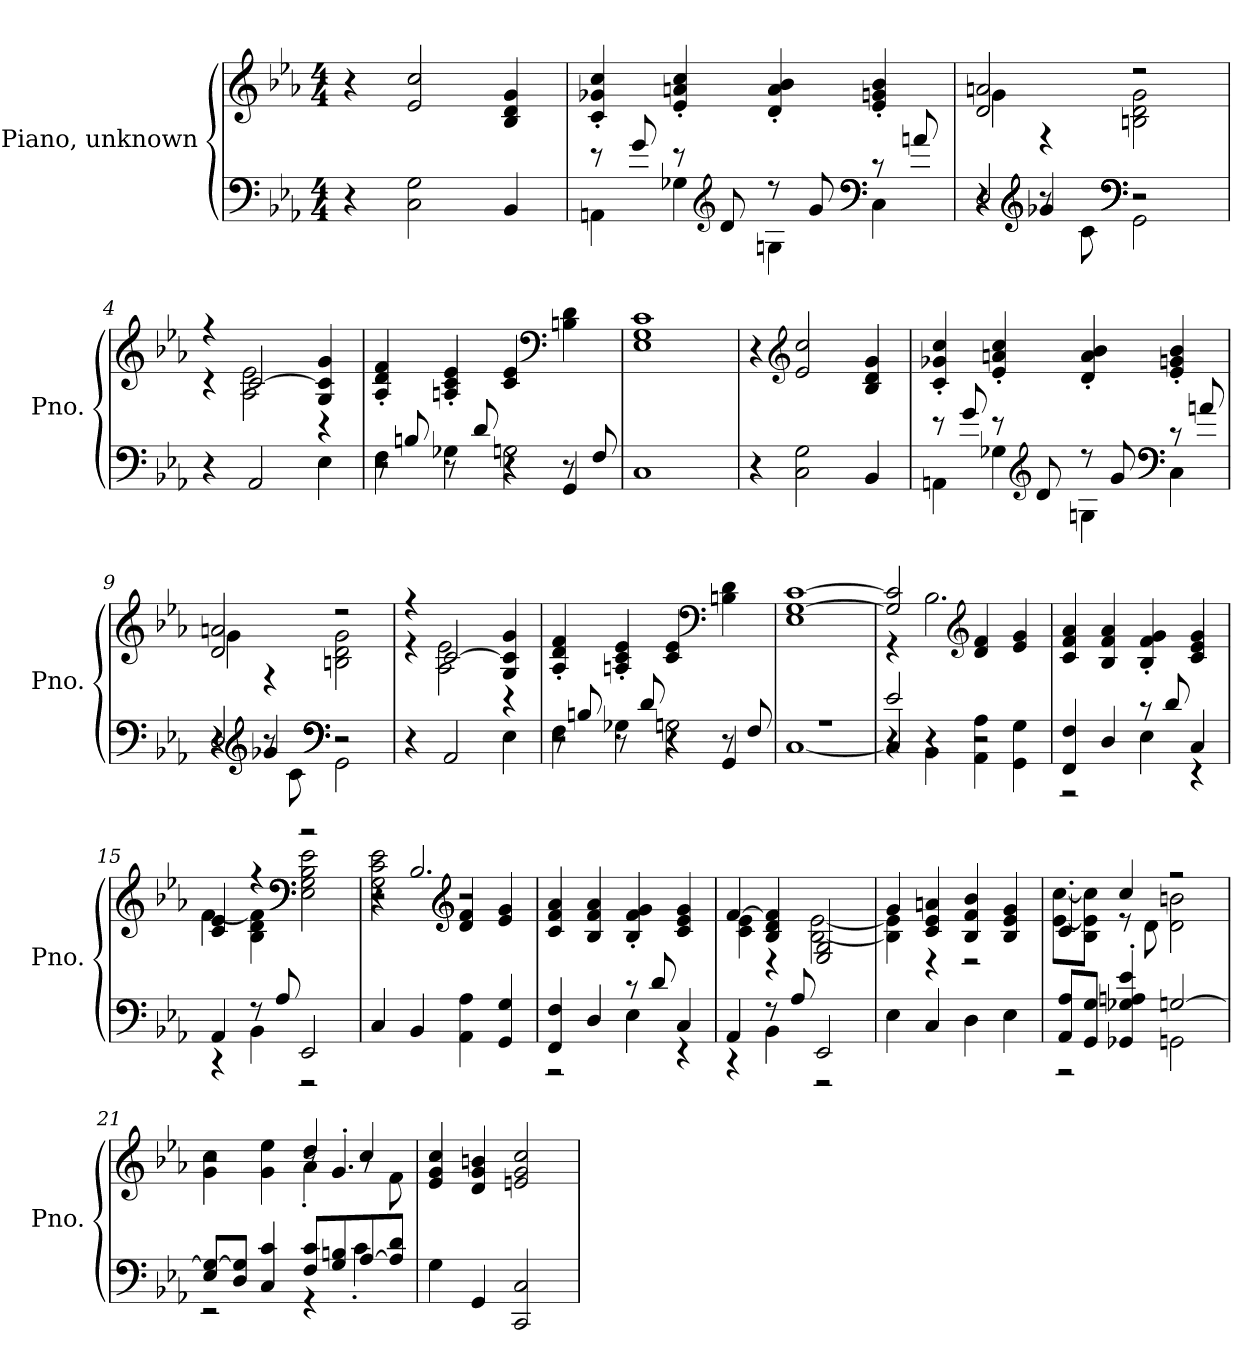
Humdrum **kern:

**kern	**kern
*part1	*part1
*staff2	*staff1
*I"Piano, unknown	*
*I'Pno.	*
*clefF4	*clefG2
*k[b-e-a-]	*k[b-e-a-]
*M4/4	*M4/4
*MM120	*MM120
=1	=1
4r	4r
2C\ 2G\	2e-/ 2cc/
4BB-/	4B-/ 4d/ 4g/
=2	=2
*^	*
8r	4AAn\	4c/' 4g-X/' 4cc/'
8g/	.	.
8r	4G-X\	4e-/' 4an/' 4cc/'
*clefG2	*	*
8d/	.	.
8r	4Gn\	4d/' 4a/' 4b-/'
8g/	.	.
*clefF4	*	*
8r	4C\	4e-/' 4gn/' 4b-/'
8an/	.	.
=3	=3	=3
*	*^	*^
4r	4r	2D/	2d/ 2an/	4g\
*clefG2	*	*	*	*
4g-X/	8r	.	.	4r
.	8c\	.	.	.
*clefF4	*	*	*	*
2r	2GG\	2r	2r	2Bn\ 2d\ 2g\
*v	*v	*v	*	*
=4	=4	=4
4r	4r	4r
2AA-/	[2c/	2A-\ 2e-\
4E-\	4G/ 4c/] 4g/	4r
*	*v	*v
!!LO:LB:g=z
=5	=5
*^	*
*	*^	*
8r	4F\	2r	4A-/' 4d/' 4f/'
8Bn/	.	.	.
8r	4G-X\	.	4An/' 4c/' 4e-/'
8d/	.	.	.
4r	2Gn\	4r	4c/ 4e-/
*	*	*	*clefF4
8r	.	4GG/	4Bn\ 4d\
8F/	.	.	.
*v	*v	*v	*
=6	=6
1C	1E- 1G 1c
=7	=7
4r	4r
*	*clefG2
2C\ 2G\	2e-/ 2cc/
4BB-/	4B-/ 4d/ 4g/
=8	=8
*^	*
8r	4AAn\	4c/' 4g-X/' 4cc/'
8g/	.	.
8r	4G-X\	4e-/' 4an/' 4cc/'
*clefG2	*	*
8d/	.	.
8r	4Gn\	4d/' 4a/' 4b-/'
8g/	.	.
*clefF4	*	*
8r	4C\	4e-/' 4gn/' 4b-/'
8an/	.	.
!!LO:LB:g=z
=9	=9	=9
*	*^	*^
4r	4r	2D/	2d/ 2an/	4g\
*clefG2	*	*	*	*
4g-X/	8r	.	.	4r
.	8c\	.	.	.
*clefF4	*	*	*	*
2r	2GG\	2r	2r	2Bn\ 2d\ 2g\
*v	*v	*v	*	*
=10	=10	=10
4r	4r	4r
2AA-/	[2c/	2A-\ 2e-\
4E-\	4G/ 4c/] 4g/	4r
*	*v	*v
=11	=11
*^	*
*	*^	*
8r	4F\	2r	4A-/' 4d/' 4f/'
8Bn/	.	.	.
8r	4G-X\	.	4An/' 4c/' 4e-/'
8d/	.	.	.
4r	2Gn\	4r	4c/ 4e-/
*	*	*	*clefF4
8r	.	4GG/	4Bn\ 4d\
8F/	.	.	.
*	*v	*v	*
=12	=12	=12
*	*	*^
1r	[1C	[1G [1c	1E-
=13	=13	=13	=13
*	*^	*	*
2e-/	4r	4C/]	2G/] 2c/]	4r
.	4BB-\	4r	.	2.B-\
*	*	*	*clefG2	*
2r	4AA-\ 4A-\	2r	4d/ 4f/	.
.	4GG\ 4G\	.	4e-/ 4g/	.
*	*v	*v	*	*
*	*	*v	*v
!!LO:LB:g=z
=14	=14	=14
4FF/ 4F/	2r	4c/ 4f/ 4a-/
4D/	.	4B-/ 4f/ 4a-/
8r	4E-\	4B-/' 4f/' 4g/'
8d/	.	.
4C/	4r	4c/ 4e-/ 4g/
=15	=15	=15
*	*	*^
4AA-/	4r	4c/ 4e-/	[4f\
8r	4BB-\	4r	4B-\ 4d\ 4f\]
8A-/	.	.	.
*	*	*clefF4	*
2EE-/	2r	2r	2E-\ 2G\ 2B-\ 2e-\
*v	*v	*	*
=16	=16	=16
*	*	*^
4C/	2r	2G\ 2c\ 2e-\	4r
4BB-/	.	.	2.B-/
*	*clefG2	*	*
4AA-\ 4A-\	4d/ 4f/	2r	.
4GG/ 4G/	4e-/ 4g/	.	.
*	*v	*v	*v
=17	=17
*^	*
4FF/ 4F/	2r	4c/ 4f/ 4a-/
4D/	.	4B-/ 4f/ 4a-/
8r	4E-\	4B-/' 4f/' 4g/'
8d/	.	.
4C/	4r	4c/ 4e-/ 4g/
=18	=18	=18
*	*	*^
4AA-/	4r	[4f/	4c\ 4e-\
8r	4BB-\	4B-/ 4d/ 4f/]	4r
8A-/	.	.	.
2EE-/	2r	2E-/ 2G/	[2B-\ [2e-\
*v	*v	*	*
=19	=19	=19
4E-\	4g/	4B-\] 4e-\]
4C/	4c/ 4e-/ 4an/	4r
4D\	4B-/ 4f/ 4b-/	2r
4E-\	4B-/ 4e-/ 4g/	.
!!LO:LB:g=z	!!
=20	=20	=20
*^	*	*
8AA-/ 8A-/L	2r	4c'/	[8e-\ [8cc\L
8GG/ 8G/J	.	.	8B-\ 8e-\] 8cc\]J
4GG-X/' 4G-X/' 4An/' 4e-/'	.	4cc/	8r
.	.	.	8d\
[2Gn/	2GGn\	2r	2d\ 2bn\
=21	=21	=21	=21
*	*	*	*^
8E-/ 8G/_L	2r	2r	4g\ 4cc\	2r
8D/ 8G/]J	.	.	.	.
4C/ 4c/	.	.	4g\ 4ee-\	.
8F/ 8c/L	4r	4dd/	4a-'\	8r
8G/ 8Bn/	.	.	.	4.g'/
[8A-/	4c'\	4cc/	8r	.
8A-/] 8d/J	.	.	8f\	.
*v	*v	*	*	*
*	*v	*v	*v
=22	=22
4G\	4e-/ 4g/ 4cc/
4GG/	4d/ 4g/ 4bn/
2CC/ 2C/	2en/ 2g/ 2cc/
=	=
*-	*-
